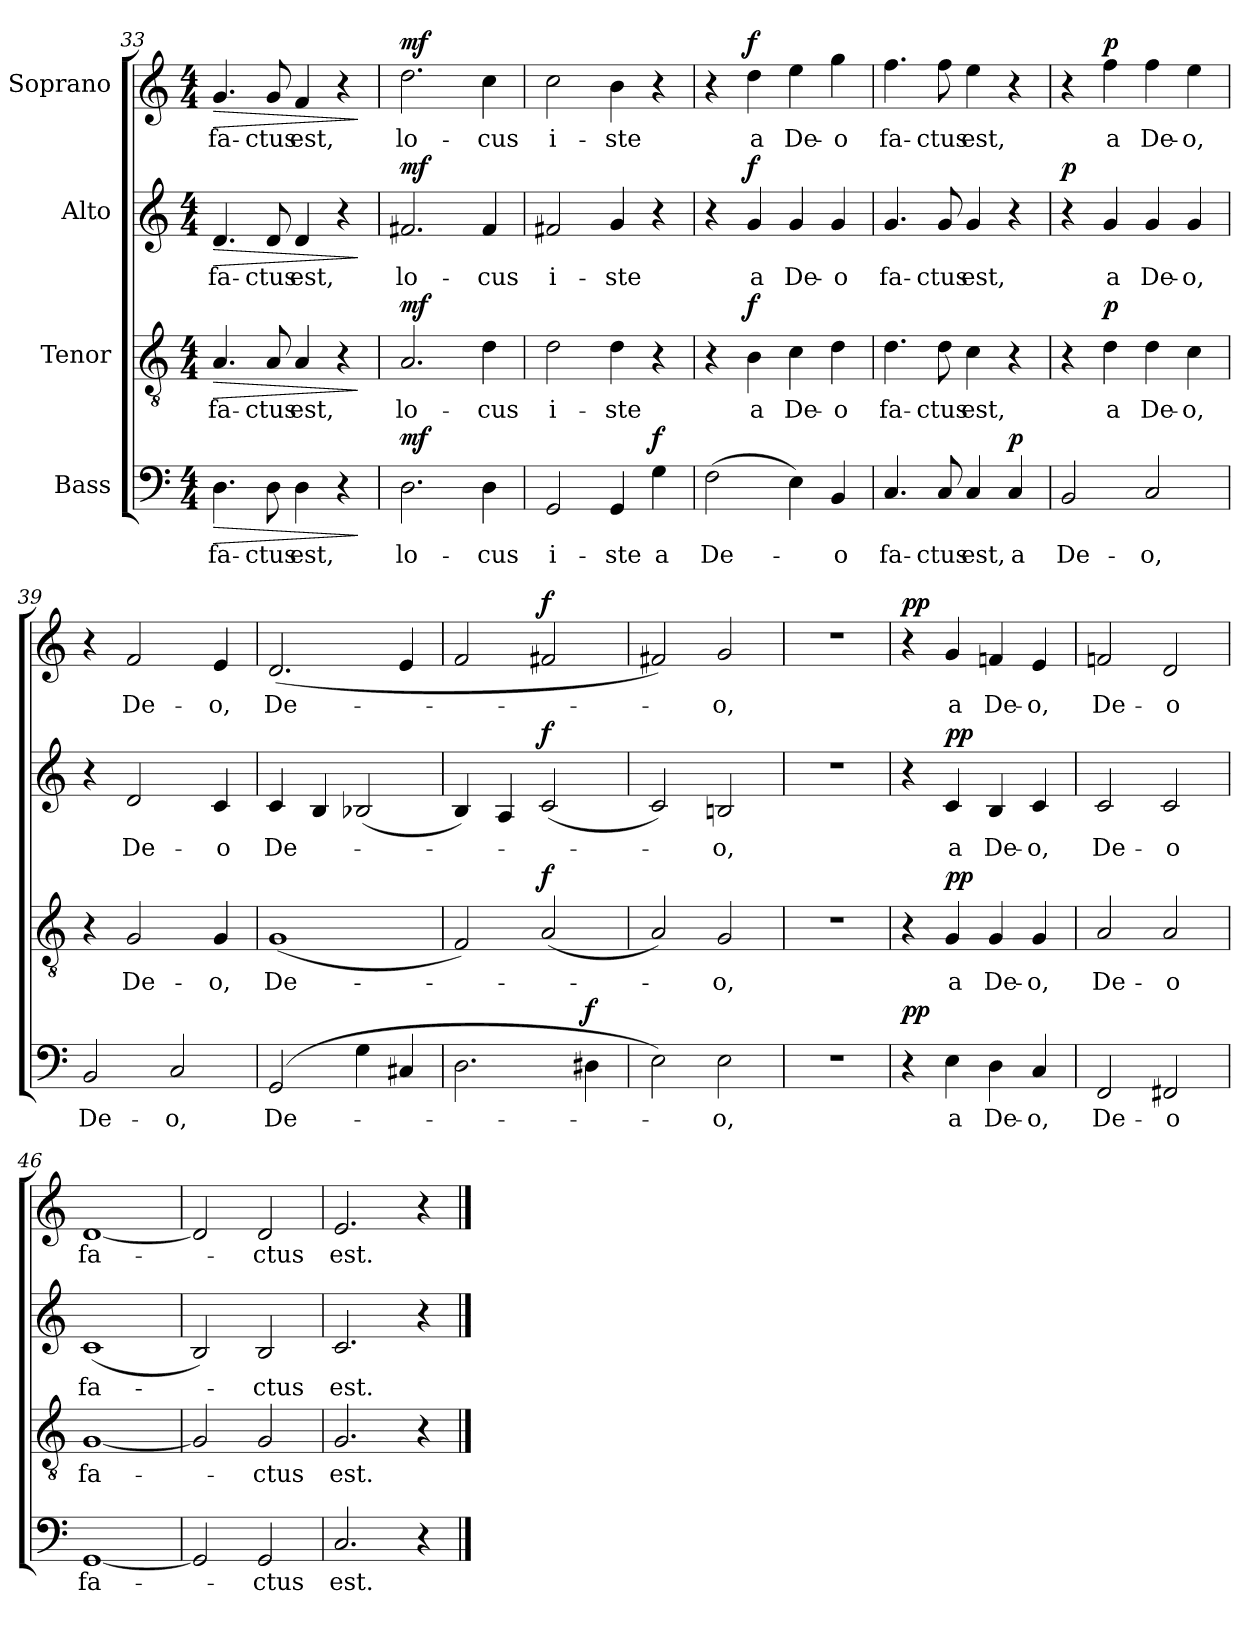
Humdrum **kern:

**kern	**text	**dynam	**kern	**text	**dynam	**kern	**text	**dynam	**kern	**text	**dynam
*part4	*part4	*part4	*part3	*part3	*part3	*part2	*part2	*part2	*part1	*part1	*part1
*staff4	*staff4	*staff4	*staff3	*staff3	*staff3	*staff2	*staff2	*staff2	*staff1	*staff1	*staff1
*I"Bass	*	*	*I"Tenor	*	*	*I"Alto	*	*	*I"Soprano	*	*
*clefF4	*	*	*clefGv2	*	*	*clefG2	*	*	*clefG2	*	*
*k[]	*	*	*k[]	*	*	*k[]	*	*	*k[]	*	*
*M4/4	*	*	*M4/4	*	*	*M4/4	*	*	*M4/4	*	*
=33	=33	=33	=33	=33	=33	=33	=33	=33	=33	=33	=33
!	!	!LO:HP:b	!	!	!LO:HP:b	!	!	!LO:HP:b	!	!	!LO:HP:b
4.D\	fa-	>	4.A/	fa-	>	4.d/	fa-	>	4.g/	fa-	>
8D\	-ctus	.	8A/	-ctus	.	8d/	-ctus	.	8g/	-ctus	.
4D\	est,	.	4A/	est,	.	4d/	est,	.	4f/	est,	.
4r	.	.	4r	.	.	4r	.	.	4r	.	.
.	.	]	.	.	]	.	.	]	.	.	]
!!LO:PB:g=z
=34	=34	=34	=34	=34	=34	=34	=34	=34	=34	=34	=34
!	!	!LO:DY:a	!	!	!LO:DY:a	!	!	!LO:DY:a	!	!	!LO:DY:a
2.D\	lo-	mf	2.A/	lo-	mf	2.f#X/	lo-	mf	2.dd\	lo-	mf
4D\	-cus	.	4d\	-cus	.	4f#/	-cus	.	4cc\	-cus	.
=35	=35	=35	=35	=35	=35	=35	=35	=35	=35	=35	=35
2GG/	i-	.	2d\	i-	.	2f#X/	i-	.	2cc\	i-	.
4GG/	-ste	.	4d\	-ste	.	4g/	-ste	.	4b\	-ste	.
!	!	!LO:DY:a	!	!	!	!	!	!	!	!	!
4G\	a	f	4r	.	.	4r	.	.	4r	.	.
=36	=36	=36	=36	=36	=36	=36	=36	=36	=36	=36	=36
(2F\	De-	.	4r	.	.	4r	.	.	4r	.	.
!	!	!	!	!	!LO:DY:a	!	!	!LO:DY:a	!	!	!LO:DY:a
.	.	.	4B\	a	f	4g/	a	f	4dd\	a	f
4E\)	.	.	4c\	De-	.	4g/	De-	.	4ee\	De-	.
4BB/	-o	.	4d\	-o	.	4g/	-o	.	4gg\	-o	.
=37	=37	=37	=37	=37	=37	=37	=37	=37	=37	=37	=37
4.C/	fa-	.	4.d\	fa-	.	4.g/	fa-	.	4.ff\	fa-	.
8C/	-ctus	.	8d\	-ctus	.	8g/	-ctus	.	8ff\	-ctus	.
4C/	est,	.	4c\	est,	.	4g/	est,	.	4ee\	est,	.
!	!	!LO:DY:a	!	!	!	!	!	!	!	!	!
4C/	a	p	4r	.	.	4r	.	.	4r	.	.
=38	=38	=38	=38	=38	=38	=38	=38	=38	=38	=38	=38
!	!	!	!	!	!	!	!	!LO:DY:a	!	!	!
2BB/	De-	.	4r	.	.	4r	.	p	4r	.	.
!	!	!	!	!	!LO:DY:a	!	!	!	!	!	!LO:DY:a
.	.	.	4d\	a	p	4g/	a	.	4ff\	a	p
2C/	-o,	.	4d\	De-	.	4g/	De-	.	4ff\	De-	.
.	.	.	4c\	-o,	.	4g/	-o,	.	4ee\	-o,	.
=39	=39	=39	=39	=39	=39	=39	=39	=39	=39	=39	=39
2BB/	De-	.	4r	.	.	4r	.	.	4r	.	.
.	.	.	2G/	De-	.	2d/	De-	.	2f/	De-	.
2C/	-o,	.	.	.	.	.	.	.	.	.	.
.	.	.	4G/	-o,	.	4c/	-o	.	4e/	-o,	.
=40	=40	=40	=40	=40	=40	=40	=40	=40	=40	=40	=40
(2GG/	De-	.	(>1G	De-	.	4c/	De-	.	(2.d/	De-	.
.	.	.	.	.	.	4B/	.	.	.	.	.
4G\	.	.	.	.	.	(2B-X/	.	.	.	.	.
4C#X/	.	.	.	.	.	.	.	.	4e/	.	.
=41	=41	=41	=41	=41	=41	=41	=41	=41	=41	=41	=41
2.D\	.	.	2F/)	.	.	4B/)	.	.	2f/	.	.
.	.	.	.	.	.	4A/	.	.	.	.	.
!	!	!	!	!	!LO:DY:a	!	!	!LO:DY:a	!	!	!LO:DY:a
.	.	.	(2A/	.	f	(2c/	.	f	2f#X/	.	f
!	!	!LO:DY:a	!	!	!	!	!	!	!	!	!
4D#X\	.	f	.	.	.	.	.	.	.	.	.
!!LO:LB:g=z
=42	=42	=42	=42	=42	=42	=42	=42	=42	=42	=42	=42
2E\)	.	.	2A/)	.	.	2c/)	.	.	2f#X/)	.	.
2E\	-o,	.	2G/	-o,	.	2Bn/	-o,	.	2g/	-o,	.
=43	=43	=43	=43	=43	=43	=43	=43	=43	=43	=43	=43
1r	.	.	1r	.	.	1r	.	.	1r	.	.
=44	=44	=44	=44	=44	=44	=44	=44	=44	=44	=44	=44
!	!	!LO:DY:a	!	!	!	!	!	!	!	!	!LO:DY:a
4r	.	pp	4r	.	.	4r	.	.	4r	.	pp
!	!	!	!	!	!LO:DY:a	!	!	!LO:DY:a	!	!	!
4E\	a	.	4G/	a	pp	4c/	a	pp	4g/	a	.
4D\	De-	.	4G/	De-	.	4B/	De-	.	4fn/	De-	.
4C/	-o,	.	4G/	-o,	.	4c/	-o,	.	4e/	-o,	.
=45	=45	=45	=45	=45	=45	=45	=45	=45	=45	=45	=45
2FF/	De-	.	2A/	De-	.	2c/	De-	.	2fn/	De-	.
2FF#X/	-o	.	2A/	-o	.	2c/	-o	.	2d/	-o	.
=46	=46	=46	=46	=46	=46	=46	=46	=46	=46	=46	=46
[1GG	fa-	.	[1G	fa-	.	(1c	fa-	.	[1d	fa-	.
=47	=47	=47	=47	=47	=47	=47	=47	=47	=47	=47	=47
2GG/]	.	.	2G/]	.	.	2B/)	.	.	2d/]	.	.
2GG/	-ctus	.	2G/	-ctus	.	2B/	-ctus	.	2d/	-ctus	.
=48	=48	=48	=48	=48	=48	=48	=48	=48	=48	=48	=48
2.C/	est.	.	2.G/	est.	.	2.c/	est.	.	2.e/	est.	.
4r	.	.	4r	.	.	4r	.	.	4r	.	.
==	==	==	==	==	==	==	==	==	==	==	==
*-	*-	*-	*-	*-	*-	*-	*-	*-	*-	*-	*-
